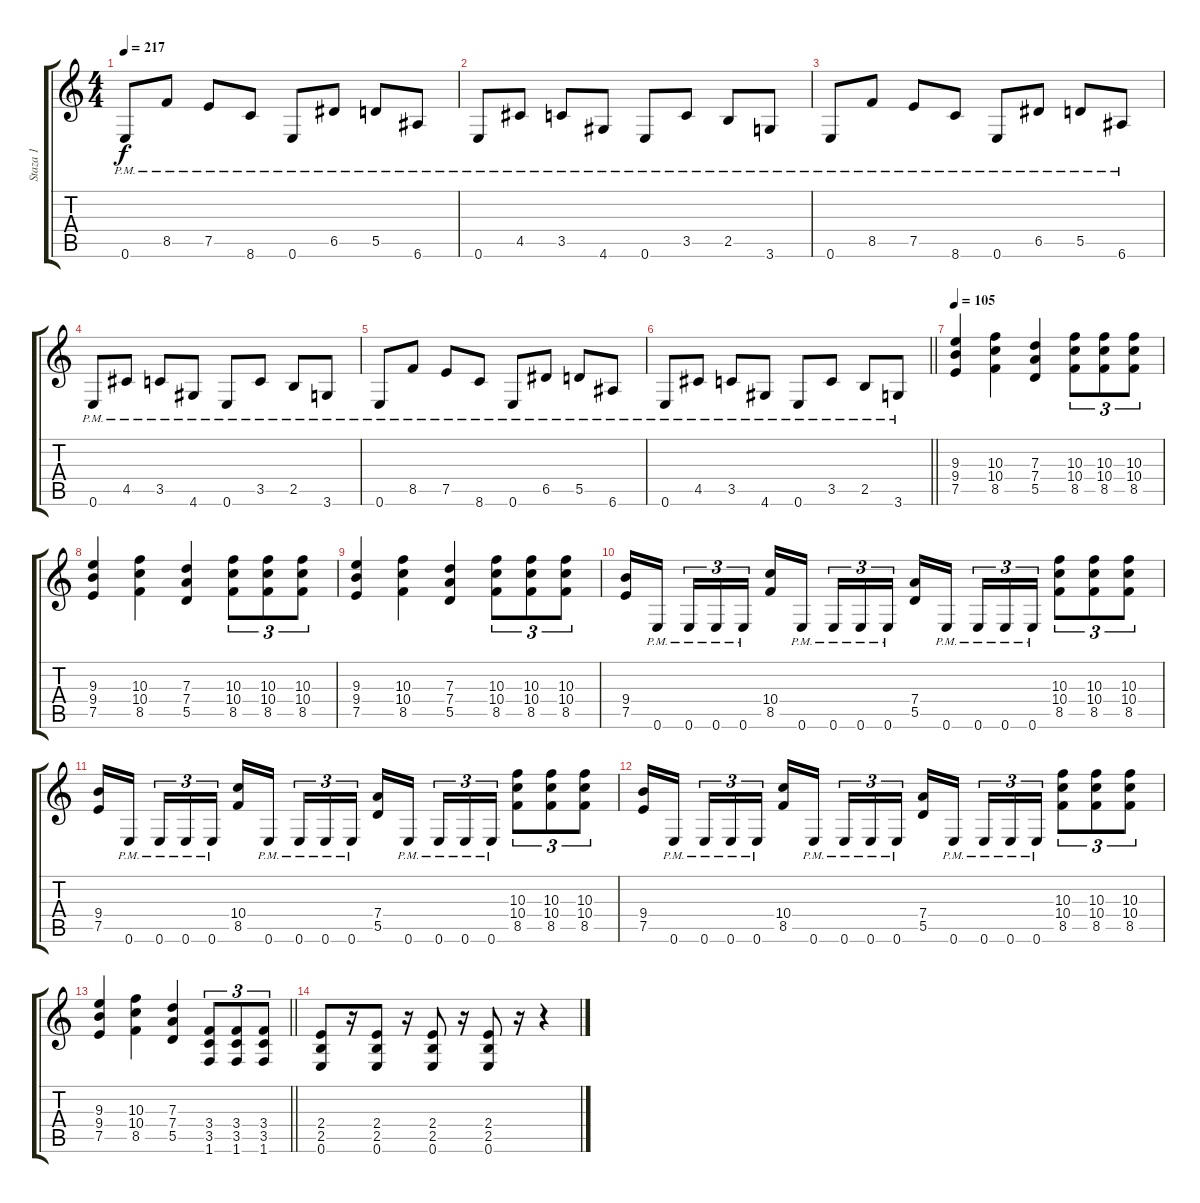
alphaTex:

\track ("Staza 1" "Staza 1") {instrument overdrivenguitar}
\staff {score tabs}
\tuning (E4 B3 G3 D3 A2 E2) {hide}
\ts (4 4)
\tempo 217
\clef g2
\ks c
0.6{pm}.8{dy f} 8.5{pm}.8 7.5{pm}.8 8.6{pm}.8 0.6{pm}.8 6.5{pm}.8 5.5{pm}.8 6.6{pm}.8 |
0.6{pm}.8 4.5{pm}.8 3.5{pm}.8 4.6{pm}.8 0.6{pm}.8 3.5{pm}.8 2.5{pm}.8 3.6{pm}.8 |
0.6{pm}.8 8.5{pm}.8 7.5{pm}.8 8.6{pm}.8 0.6{pm}.8 6.5{pm}.8 5.5{pm}.8 6.6{pm}.8 |
0.6{pm}.8 4.5{pm}.8 3.5{pm}.8 4.6{pm}.8 0.6{pm}.8 3.5{pm}.8 2.5{pm}.8 3.6{pm}.8 |
0.6{pm}.8 8.5{pm}.8 7.5{pm}.8 8.6{pm}.8 0.6{pm}.8 6.5{pm}.8 5.5{pm}.8 6.6{pm}.8 |
\barLineRight lightlight
0.6{pm}.8 4.5{pm}.8 3.5{pm}.8 4.6{pm}.8 0.6{pm}.8 3.5{pm}.8 2.5{pm}.8 3.6{pm}.8 |
\section ("" "")
\tempo 105
(9.3 9.4 7.5).4 (10.3 10.4 8.5).4 (7.3 7.4 5.5).4 (10.3 10.4 8.5).8{tu (3 2)} (10.3 10.4 8.5).8{tu (3 2)} (10.3 10.4 8.5).8{tu (3 2)} |
(9.3 9.4 7.5).4 (10.3 10.4 8.5).4 (7.3 7.4 5.5).4 (10.3 10.4 8.5).8{tu (3 2)} (10.3 10.4 8.5).8{tu (3 2)} (10.3 10.4 8.5).8{tu (3 2)} |
(9.3 9.4 7.5).4 (10.3 10.4 8.5).4 (7.3 7.4 5.5).4 (10.3 10.4 8.5).8{tu (3 2)} (10.3 10.4 8.5).8{tu (3 2)} (10.3 10.4 8.5).8{tu (3 2)} |
(9.4 7.5).16 0.6{pm}.16{beam splitsecondary} 0.6{pm}.16{tu (3 2)} 0.6{pm}.16{tu (3 2)} 0.6{pm}.16{tu (3 2)} (10.4 8.5).16 0.6{pm}.16{beam splitsecondary} 0.6{pm}.16{tu (3 2)} 0.6{pm}.16{tu (3 2)} 0.6{pm}.16{tu (3 2)} (7.4 5.5).16 0.6{pm}.16{beam splitsecondary} 0.6{pm}.16{tu (3 2)} 0.6{pm}.16{tu (3 2)} 0.6{pm}.16{tu (3 2)} (10.3 10.4 8.5).8{tu (3 2)} (10.3 10.4 8.5).8{tu (3 2)} (10.3 10.4 8.5).8{tu (3 2)} |
(9.4 7.5).16 0.6{pm}.16{beam splitsecondary} 0.6{pm}.16{tu (3 2)} 0.6{pm}.16{tu (3 2)} 0.6{pm}.16{tu (3 2)} (10.4 8.5).16 0.6{pm}.16{beam splitsecondary} 0.6{pm}.16{tu (3 2)} 0.6{pm}.16{tu (3 2)} 0.6{pm}.16{tu (3 2)} (7.4 5.5).16 0.6{pm}.16{beam splitsecondary} 0.6{pm}.16{tu (3 2)} 0.6{pm}.16{tu (3 2)} 0.6{pm}.16{tu (3 2)} (10.3 10.4 8.5).8{tu (3 2)} (10.3 10.4 8.5).8{tu (3 2)} (10.3 10.4 8.5).8{tu (3 2)} |
(9.4 7.5).16 0.6{pm}.16{beam splitsecondary} 0.6{pm}.16{tu (3 2)} 0.6{pm}.16{tu (3 2)} 0.6{pm}.16{tu (3 2)} (10.4 8.5).16 0.6{pm}.16{beam splitsecondary} 0.6{pm}.16{tu (3 2)} 0.6{pm}.16{tu (3 2)} 0.6{pm}.16{tu (3 2)} (7.4 5.5).16 0.6{pm}.16{beam splitsecondary} 0.6{pm}.16{tu (3 2)} 0.6{pm}.16{tu (3 2)} 0.6{pm}.16{tu (3 2)} (10.3 10.4 8.5).8{tu (3 2)} (10.3 10.4 8.5).8{tu (3 2)} (10.3 10.4 8.5).8{tu (3 2)} |
\barLineRight lightlight
(9.3 9.4 7.5).4 (10.3 10.4 8.5).4 (7.3 7.4 5.5).4 (3.4 3.5 1.6).8{tu (3 2)} (3.4 3.5 1.6).8{tu (3 2)} (3.4 3.5 1.6).8{tu (3 2)} |
\section ("" "")
(2.4 2.5 0.6).8 r.16 (2.4 2.5 0.6).8 r.16 (2.4 2.5 0.6).8 r.16 (2.4 2.5 0.6).8 r.16 r.4
